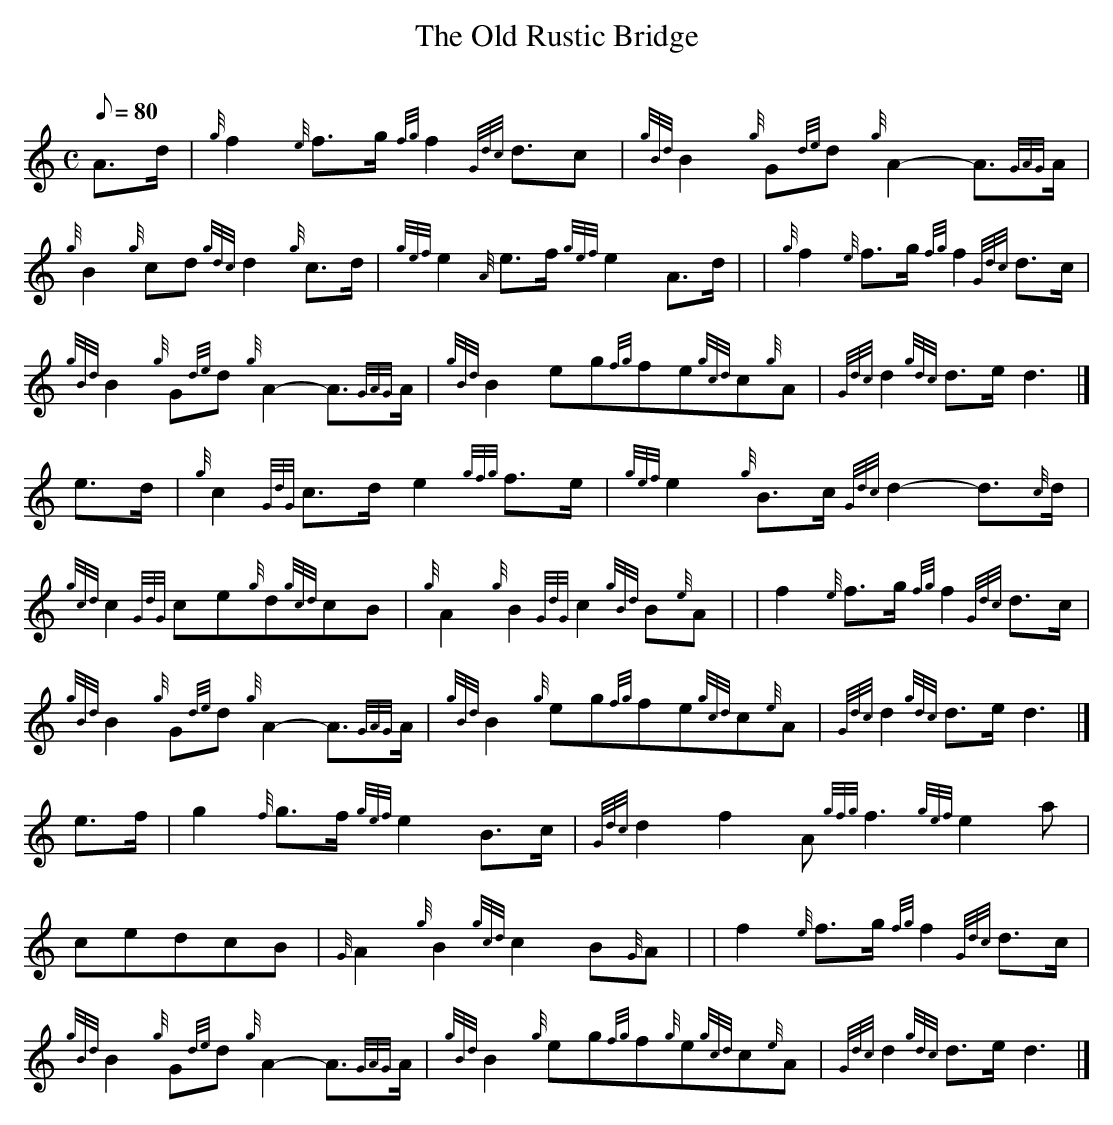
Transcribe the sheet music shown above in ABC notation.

X:1
T:The Old Rustic Bridge
M:C
L:1/8
Q:80
C:
K:HP
A3/2d/2 | \
{g}f2{e}f3/2g/2{fg}f2{Gdc}d3/2c | \
{gBd}B2{g}G{de}d{g}A2-A3/2{GAG}A/2 |
{g}B2{g}cd{gdc}d2{g}c3/2d/2 | \
{gef}e2{A}e3/2f/2{gef}e2A3/2d/2 | | \
{g}f2{e}f3/2g/2{fg}f2{Gdc}d3/2c/2 |
{gBd}B2{g}G{de}d{g}A2-A3/2{GAG}A/2 | \
{gBd}B2eg{fg}fe{gcd}c{g}A | \
{Gdc}d2{gdc}d3/2e/2d3|]
e3/2d/2 | \
{g}c2{GdG}c3/2d/2e2{gfg}f3/2e/2 | \
{gef}e2{g}B3/2c/2{Gdc}d2-d3/2{c}d/2 |
{gcd}c2{GdG}ce{g}d{gcd}cB | \
{g}A2{g}B2{GdG}c2{gBd}B{e}A | | \
f2{e}f3/2g/2{fg}f2{Gdc}d3/2c/2 |
{gBd}B2{g}G{de}d{g}A2-A3/2{GAG}A/2 | \
{gBd}B2{g}eg{fg}fe{gcd}c{e}A | \
{Gdc}d2{gdc}d3/2e/2d3|]
e3/2f/2 | \
g2{f}g3/2f/2{gef}e2B3/2c/2 | \
{Gdc}d2f2A{gfg}f3{gef}e2a |
cedcB | \
{G}A2{g}B2{gcd}c2B{G}A | | \
f2{e}f3/2g/2{fg}f2{Gdc}d3/2c/2 |
{gBd}B2{g}G{de}d{g}A2-A3/2{GAG}A/2 | \
{gBd}B2{g}eg{fg}f{g}e{gcd}c{e}A | \
{Gdc}d2{gdc}d3/2e/2d3|]
